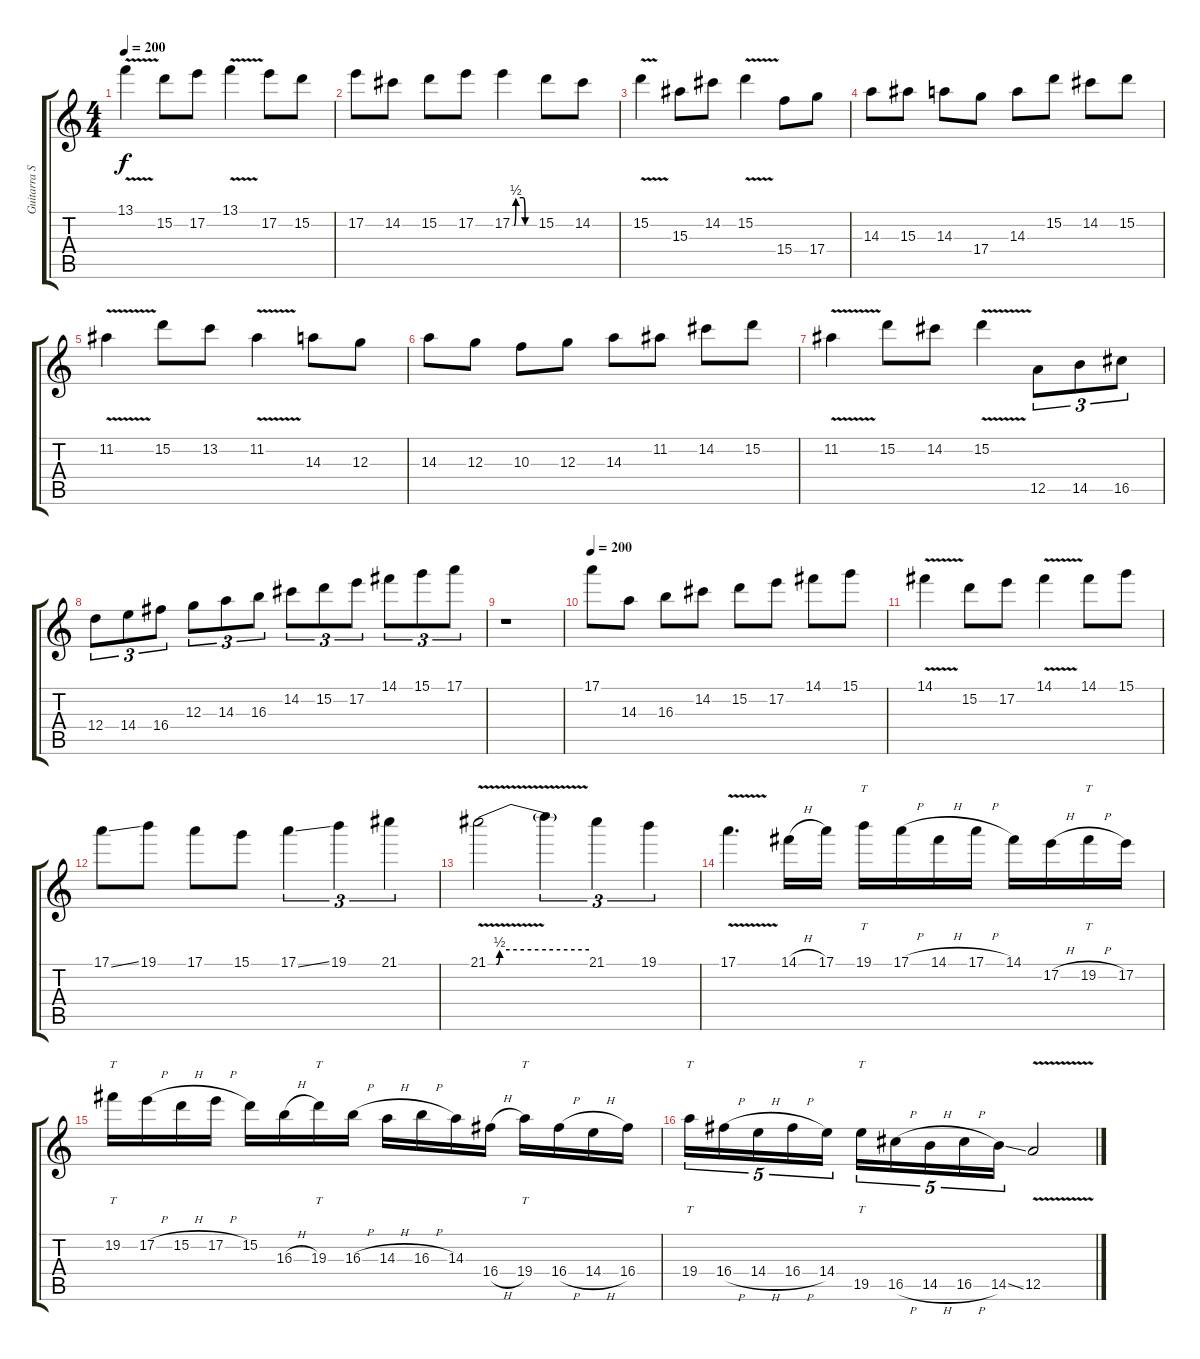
\track ("Guitarra Solist." "Guitarra S") {instrument overdrivenguitar}
\staff {score tabs}
\tuning (E4 B3 G3 D3 A2 E2) {hide}
\ts (4 4)
\tempo 200
\clef g2
\ks c
13.1{v}.4{dy f} 15.2.8 17.2.8 13.1{v}.4 17.2.8 15.2.8 |
17.2.8 14.2.8 15.2.8 17.2.8 17.2{be (custom 0 0 5 0 10 2 30 2 35 0 60 0)}.4 15.2.8 14.2.8 |
15.2{v}.4 15.3.8 14.2.8 15.2{v}.4 15.4.8 17.4.8 |
14.3.8 15.3.8 14.3.8 17.4.8 14.3.8 15.2.8 14.2.8 15.2.8 |
11.2{v}.4 15.2.8 13.2.8 11.2{v}.4 14.3.8 12.3.8 |
14.3.8 12.3.8 10.3.8 12.3.8 14.3.8 11.2.8 14.2.8 15.2.8 |
11.2{v}.4 15.2.8 14.2.8 15.2{v}.4 12.5.8{tu (3 2)} 14.5.8{tu (3 2)} 16.5.8{tu (3 2)} |
12.4.8{tu (3 2)} 14.4.8{tu (3 2)} 16.4.8{tu (3 2)} 12.3.8{tu (3 2)} 14.3.8{tu (3 2)} 16.3.8{tu (3 2)} 14.2.8{tu (3 2)} 15.2.8{tu (3 2)} 17.2.8{tu (3 2)} 14.1.8{tu (3 2)} 15.1.8{tu (3 2)} 17.1.8{tu (3 2)} |
r.1 |
\tempo 200
17.1.8 14.3.8 16.3.8 14.2.8 15.2.8 17.2.8 14.1.8 15.1.8 |
14.1{v}.4 15.2.8 17.2.8 14.1{v}.4 14.1.8 15.1.8 |
17.1{ss}.8 19.1.8 17.1.8 15.1.8 17.1{ss}.4{tu (3 2)} 19.1.4{tu (3 2)} 21.1.4{tu (3 2)} |
21.1{be (custom 0 0 5 0 7 2 30 2 60 2) v}.2 21.1{t}.4{tu (3 2)} 21.1.4{tu (3 2)} 19.1.4{tu (3 2)} |
17.1{v}.4{d} 14.1{h}.16 17.1.16 19.1.16{tt} 17.1{h}.16 14.1{h}.16 17.1{h}.16 14.1.16 17.2{h}.16 19.2{h}.16{tt} 17.2.16 |
19.2.16{tt} 17.2{h}.16 15.2{h}.16 17.2{h}.16 15.2.16 16.3{h}.16 19.3.16{tt} 16.3{h}.16 14.3{h}.16 16.3{h}.16 14.3.16 16.4{h}.16 19.4.16{tt} 16.4{h}.16 14.4{h}.16 16.4.16 |
19.4.16{tt tu (5 4)} 16.4{h}.16{tu (5 4)} 14.4{h}.16{tu (5 4)} 16.4{h}.16{tu (5 4)} 14.4.16{tu (5 4)} 19.5.16{tt tu (5 4)} 16.5{h}.16{tu (5 4)} 14.5{h}.16{tu (5 4)} 16.5{h}.16{tu (5 4)} 14.5{ss}.16{tu (5 4)} 12.5{v}.2
